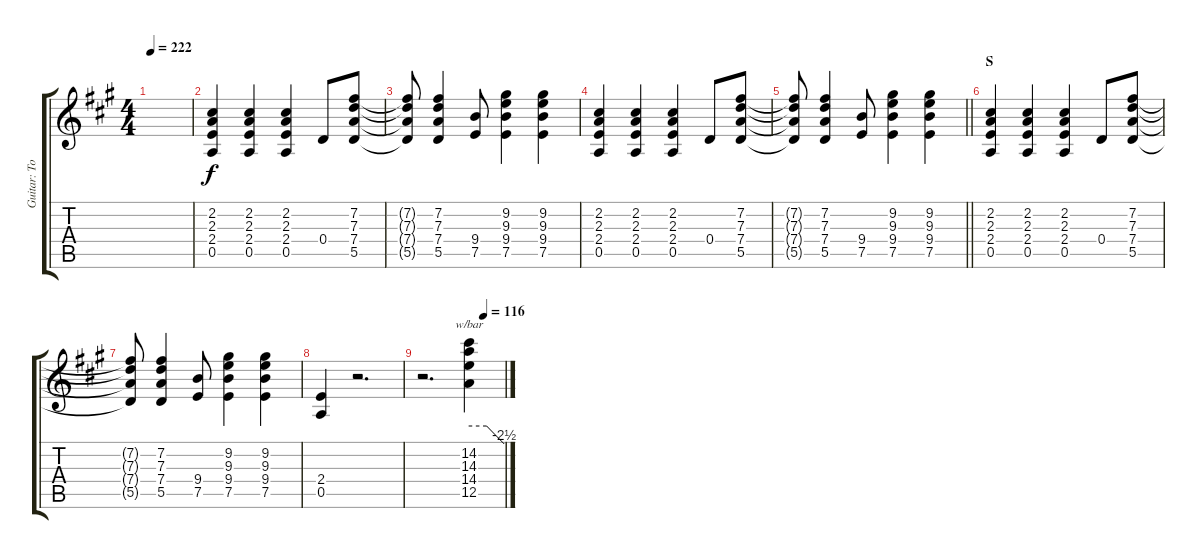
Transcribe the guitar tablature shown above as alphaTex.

\track ("Guitar: Todd" "Guitar: To") {instrument distortionguitar}
\staff {score tabs}
\tuning (E4 B3 G3 D3 A2 E2) {hide}
\ts (4 4)
\tempo 222
\clef g2
\ks a
|
(2.2 2.3 2.4 0.5).4 (2.2 2.3 2.4 0.5).4 (2.2 2.3 2.4 0.5).4 0.4.8 (7.2 7.3 7.4 5.5).8 |
(7.2{t} 7.3{t} 7.4{t} 5.5{t}).8 (7.2 7.3 7.4 5.5).4 (9.4 7.5).8 (9.2 9.3 9.4 7.5).4 (9.2 9.3 9.4 7.5).4 |
(2.2 2.3 2.4 0.5).4 (2.2 2.3 2.4 0.5).4 (2.2 2.3 2.4 0.5).4 0.4.8 (7.2 7.3 7.4 5.5).8 |
\barLineRight lightlight
(7.2{t} 7.3{t} 7.4{t} 5.5{t}).8 (7.2 7.3 7.4 5.5).4 (9.4 7.5).8 (9.2 9.3 9.4 7.5).4 (9.2 9.3 9.4 7.5).4 |
\section ("" "S")
(2.2 2.3 2.4 0.5).4 (2.2 2.3 2.4 0.5).4 (2.2 2.3 2.4 0.5).4 0.4.8 (7.2 7.3 7.4 5.5).8 |
(7.2{t} 7.3{t} 7.4{t} 5.5{t}).8 (7.2 7.3 7.4 5.5).4 (9.4 7.5).8 (9.2 9.3 9.4 7.5).4 (9.2 9.3 9.4 7.5).4 |
(2.4 0.5).4 r.2{d} |
\tempo (116 0.75)
r.2{d} (14.2 14.3 14.4 12.5).4{tbe (custom default 0 0 30 0 60 -10)}
